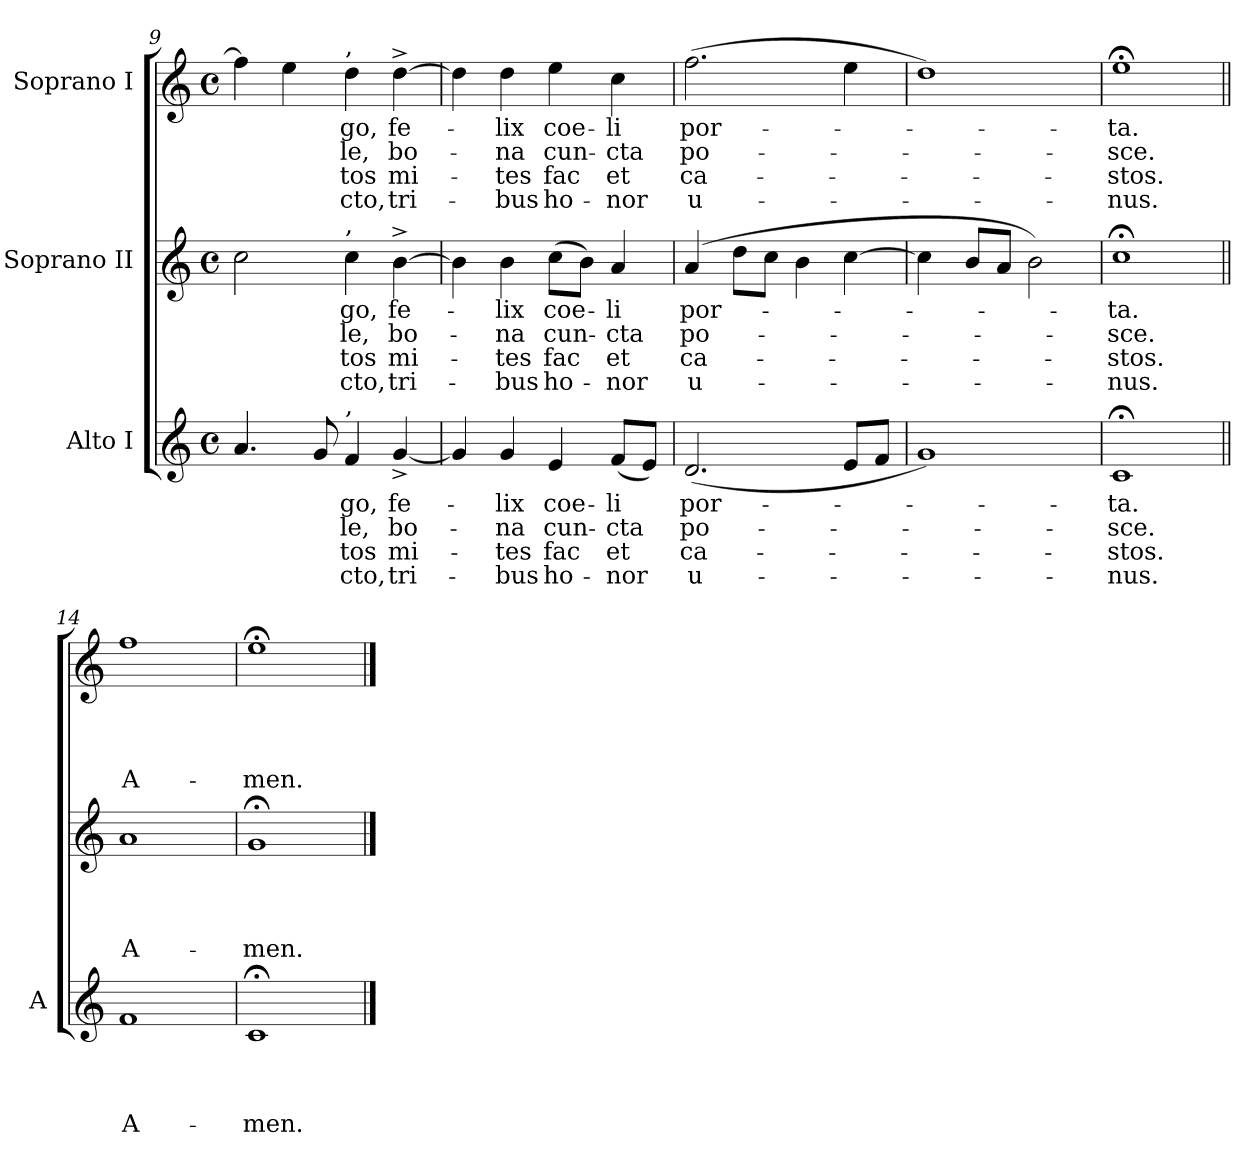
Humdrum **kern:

**kern	**text	**text	**text	**text	**kern	**text	**text	**text	**text	**kern	**text	**text	**text	**text
*part3	*part3	*part3	*part3	*part3	*part2	*part2	*part2	*part2	*part2	*part1	*part1	*part1	*part1	*part1
*staff3	*staff3	*staff3	*staff3	*staff3	*staff2	*staff2	*staff2	*staff2	*staff2	*staff1	*staff1	*staff1	*staff1	*staff1
*I"Alto I	*	*	*	*	*I"Soprano II	*	*	*	*	*I"Soprano I	*	*	*	*
*I'A	*	*	*	*	*	*	*	*	*	*	*	*	*	*
*clefG2	*	*	*	*	*clefG2	*	*	*	*	*clefG2	*	*	*	*
*k[]	*	*	*	*	*k[]	*	*	*	*	*k[]	*	*	*	*
*C:	*	*	*	*	*C:	*	*	*	*	*C:	*	*	*	*
*M4/4	*	*	*	*	*M4/4	*	*	*	*	*M4/4	*	*	*	*
*met(c)	*	*	*	*	*met(c)	*	*	*	*	*met(c)	*	*	*	*
=9	=9	=9	=9	=9	=9	=9	=9	=9	=9	=9	=9	=9	=9	=9
4.a	.	.	.	.	2cc	.	.	.	.	4ff]	.	.	.	.
.	.	.	.	.	.	.	.	.	.	4ee	.	.	.	.
8g	.	.	.	.	.	.	.	.	.	.	.	.	.	.
!	!	!	!	!	!	!	!	!	!	!LO:TX:a:t=,	!	!	!	!
!	!	!	!	!	!LO:TX:a:t=,	!	!	!	!	!	!	!	!	!
!LO:TX:a:t=,	!	!	!	!	!	!	!	!	!	!	!	!	!	!
!	!LO:LY:b	!LO:LY:b	!LO:LY:b	!LO:LY:b	!	!LO:LY:b	!LO:LY:b	!LO:LY:b	!LO:LY:b	!	!LO:LY:b	!LO:LY:b	!LO:LY:b	!LO:LY:b
4f	go,	le,	tos	cto,	4cc	go,	le,	tos	cto,	4dd	go,	le,	tos	cto,
!	!LO:LY:b	!LO:LY:b	!LO:LY:b	!LO:LY:b	!	!LO:LY:b	!LO:LY:b	!LO:LY:b	!LO:LY:b	!	!LO:LY:b	!LO:LY:b	!LO:LY:b	!LO:LY:b
[4g^	fe-	bo-	mi-	tri-	[4b^	fe-	bo-	mi-	tri-	[4dd^	fe-	bo-	mi-	tri-
!!LO:LB:g=z
=10	=10	=10	=10	=10	=10	=10	=10	=10	=10	=10	=10	=10	=10	=10
4g]	.	.	.	.	4b]	.	.	.	.	4dd]	.	.	.	.
!	!LO:LY:b	!LO:LY:b	!LO:LY:b	!LO:LY:b	!	!LO:LY:b	!LO:LY:b	!LO:LY:b	!LO:LY:b	!	!LO:LY:b	!LO:LY:b	!LO:LY:b	!LO:LY:b
4g	lix	na	tes	bus	4b	lix	na	tes	bus	4dd	lix	na	tes	bus
!	!LO:LY:b	!LO:LY:b	!LO:LY:b	!LO:LY:b	!	!LO:LY:b	!LO:LY:b	!LO:LY:b	!LO:LY:b	!	!LO:LY:b	!LO:LY:b	!LO:LY:b	!LO:LY:b
4e	coe-	-cun-	-fac	ho-	(>8ccL	coe-	cun-	fac	ho-	4ee	coe-	-cun-	-fac	ho-
.	.	.	.	.	8bJ)	.	.	.	.	.	.	.	.	.
!	!LO:LY:b	!LO:LY:b	!LO:LY:b	!LO:LY:b	!	!LO:LY:b	!LO:LY:b	!LO:LY:b	!LO:LY:b	!	!LO:LY:b	!LO:LY:b	!LO:LY:b	!LO:LY:b
(<8fL	-li	cta	et	nor	4a	li	cta	et	nor	4cc	-li	cta	et	nor
8eJ)	.	.	.	.	.	.	.	.	.	.	.	.	.	.
=11	=11	=11	=11	=11	=11	=11	=11	=11	=11	=11	=11	=11	=11	=11
!	!LO:LY:b	!LO:LY:b	!LO:LY:b	!LO:LY:b	!	!LO:LY:b	!LO:LY:b	!LO:LY:b	!LO:LY:b	!	!LO:LY:b	!LO:LY:b	!LO:LY:b	!LO:LY:b
(<2.d	por-	po-	ca-	u-	(<4a	por-	po-	ca-	u-	(>2.ff	por-	po-	ca-	u-
.	.	.	.	.	8ddL	.	.	.	.	.	.	.	.	.
.	.	.	.	.	8ccJ	.	.	.	.	.	.	.	.	.
.	.	.	.	.	4b	.	.	.	.	.	.	.	.	.
8eL	.	.	.	.	[4cc	.	.	.	.	4ee	.	.	.	.
8fJ	.	.	.	.	.	.	.	.	.	.	.	.	.	.
=12	=12	=12	=12	=12	=12	=12	=12	=12	=12	=12	=12	=12	=12	=12
1g)	.	.	.	.	4cc]	.	.	.	.	1dd)	.	.	.	.
.	.	.	.	.	8bL	.	.	.	.	.	.	.	.	.
.	.	.	.	.	8aJ	.	.	.	.	.	.	.	.	.
.	.	.	.	.	2b)	.	.	.	.	.	.	.	.	.
=13	=13	=13	=13	=13	=13	=13	=13	=13	=13	=13	=13	=13	=13	=13
!	!LO:LY:b	!LO:LY:b	!LO:LY:b	!LO:LY:b	!	!LO:LY:b	!LO:LY:b	!LO:LY:b	!LO:LY:b	!	!LO:LY:b	!LO:LY:b	!LO:LY:b	!LO:LY:b
1c;<	ta.	sce.	stos.	nus.	1cc;<	ta.	sce.	stos.	nus.	1ee;<	ta.	sce.	stos.	nus.
=14||	=14||	=14||	=14||	=14||	=14||	=14||	=14||	=14||	=14||	=14||	=14||	=14||	=14||	=14||
!	!	!	!	!LO:LY:b	!	!	!	!	!LO:LY:b	!	!	!	!	!LO:LY:b
1f	.	.	.	A-	1a	.	.	.	A-	1ff	.	.	.	A-
=15	=15	=15	=15	=15	=15	=15	=15	=15	=15	=15	=15	=15	=15	=15
!	!	!	!	!LO:LY:b	!	!	!	!	!LO:LY:b	!	!	!	!	!LO:LY:b
1c;<	.	.	.	-men.	1g;<	.	.	.	-men.	1ee;<	.	.	.	-men.
==	==	==	==	==	==	==	==	==	==	==	==	==	==	==
*-	*-	*-	*-	*-	*-	*-	*-	*-	*-	*-	*-	*-	*-	*-
